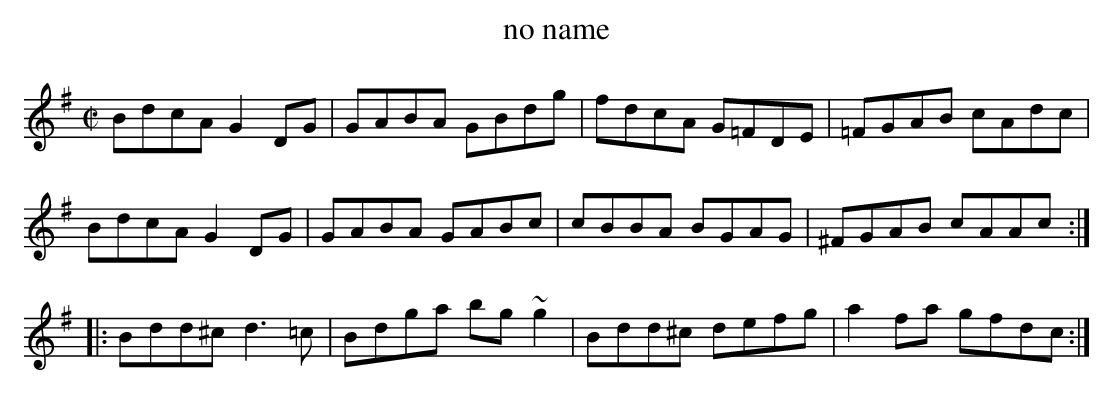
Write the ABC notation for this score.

X:1
T:no name
M:C|
L:1/8
K:G
BdcA G2DG|GABA GBdg|fdcA G=FDE|=FGAB cAdc|
BdcA G2DG|GABA GABc|cBBA BGAG|^FGAB cAAc:|
|:Bdd^c d3=c|Bdga bg~g2|Bdd^c defg|a2fa gfdc:|
